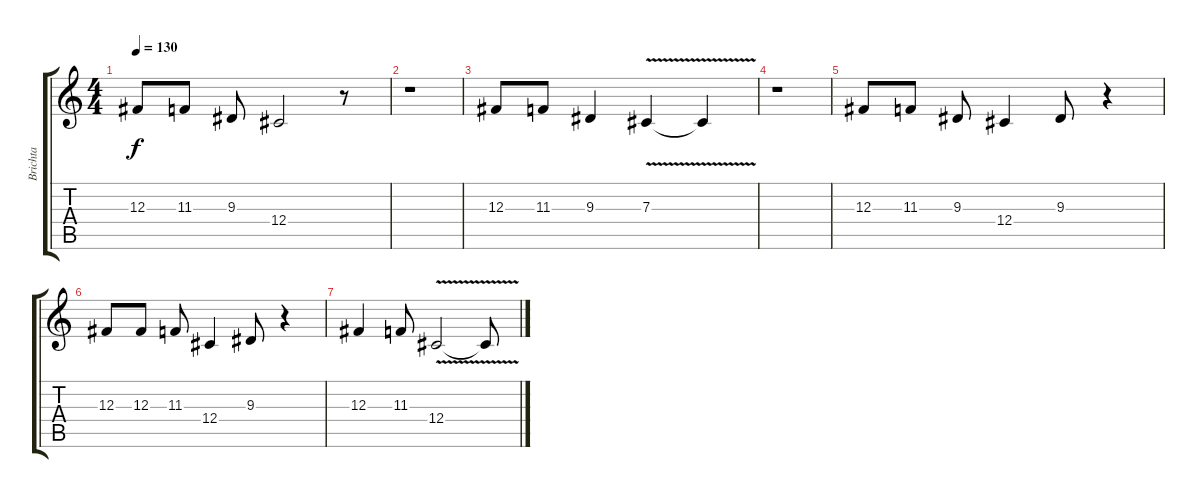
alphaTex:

\track ("Brichta" "Brichta") {instrument lead6voice}
\staff {score tabs}
\tuning (Eb4 Bb3 Gb3 Db3 Ab2 Eb2) {hide}
\ts (4 4)
\tempo 130
\clef g2
\ks c
12.3.8{dy f} 11.3.8 9.3.8 12.4.2 r.8 |
r.1 |
12.3.8 11.3.8 9.3.4 7.3{v}.4 7.3{t}.4 |
r.1 |
12.3.8 11.3.8 9.3.8 12.4.4 9.3.8 r.4 |
12.3.8 12.3.8 11.3.8 12.4.4 9.3.8 r.4 |
12.3.4 11.3.8 12.4{v}.2 12.4{t}.8
